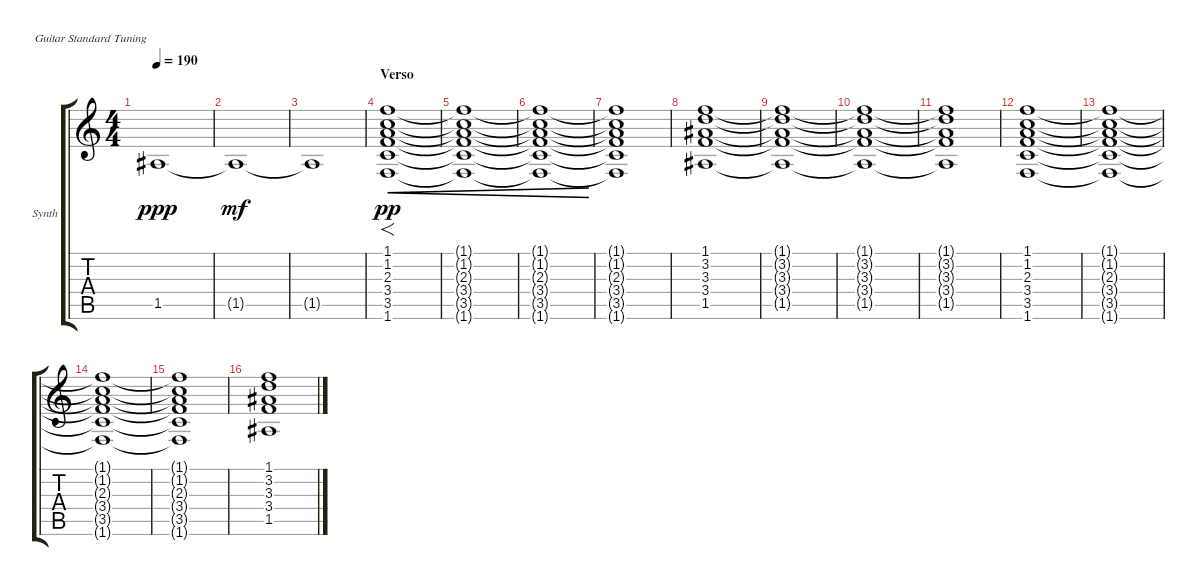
\defaultSystemsLayout 4
\bracketExtendMode groupsimilarinstruments
\firstSystemTrackNameOrientation horizontal
\otherSystemsTrackNameOrientation horizontal
\track ("Synth" "Synth") {instrument acousticguitarsteel}
\staff {score tabs}
\tuning (E4 B3 G3 D3 A2 E2)
\ts (4 4)
\tempo 190
\clef g2
\ks c
1.5{t}.1{dy ppp} |
1.5{t}.1{dy mf} |
1.5{t}.1 |
\section ("" "Verso")
(1.6 3.5 3.4 2.3 1.2 1.1).1{f cre dy pp} |
(1.1{t} 1.2{t} 2.3{t} 3.4{t} 3.5{t} 1.6{t}).1{cre} |
(1.1{t} 1.2{t} 2.3{t} 3.4{t} 3.5{t} 1.6{t}).1{cre} |
(1.1{t} 1.2{t} 2.3{t} 3.4{t} 3.5{t} 1.6{t}).1 |
(1.1 3.2 3.3 3.4 1.5).1 |
(1.1{t} 3.2{t} 3.3{t} 3.4{t} 1.5{t}).1 |
(1.1{t} 3.2{t} 3.3{t} 3.4{t} 1.5{t}).1 |
(1.1{t} 3.2{t} 3.3{t} 3.4{t} 1.5{t}).1 |
(1.1 1.2 2.3 3.4 3.5 1.6).1 |
(1.1{t} 1.2{t} 2.3{t} 3.4{t} 3.5{t} 1.6{t}).1 |
(1.1{t} 1.2{t} 2.3{t} 3.4{t} 3.5{t} 1.6{t}).1 |
(1.1{t} 1.2{t} 2.3{t} 3.4{t} 3.5{t} 1.6{t}).1 |
(1.1 3.2 3.3 3.4 1.5).1
